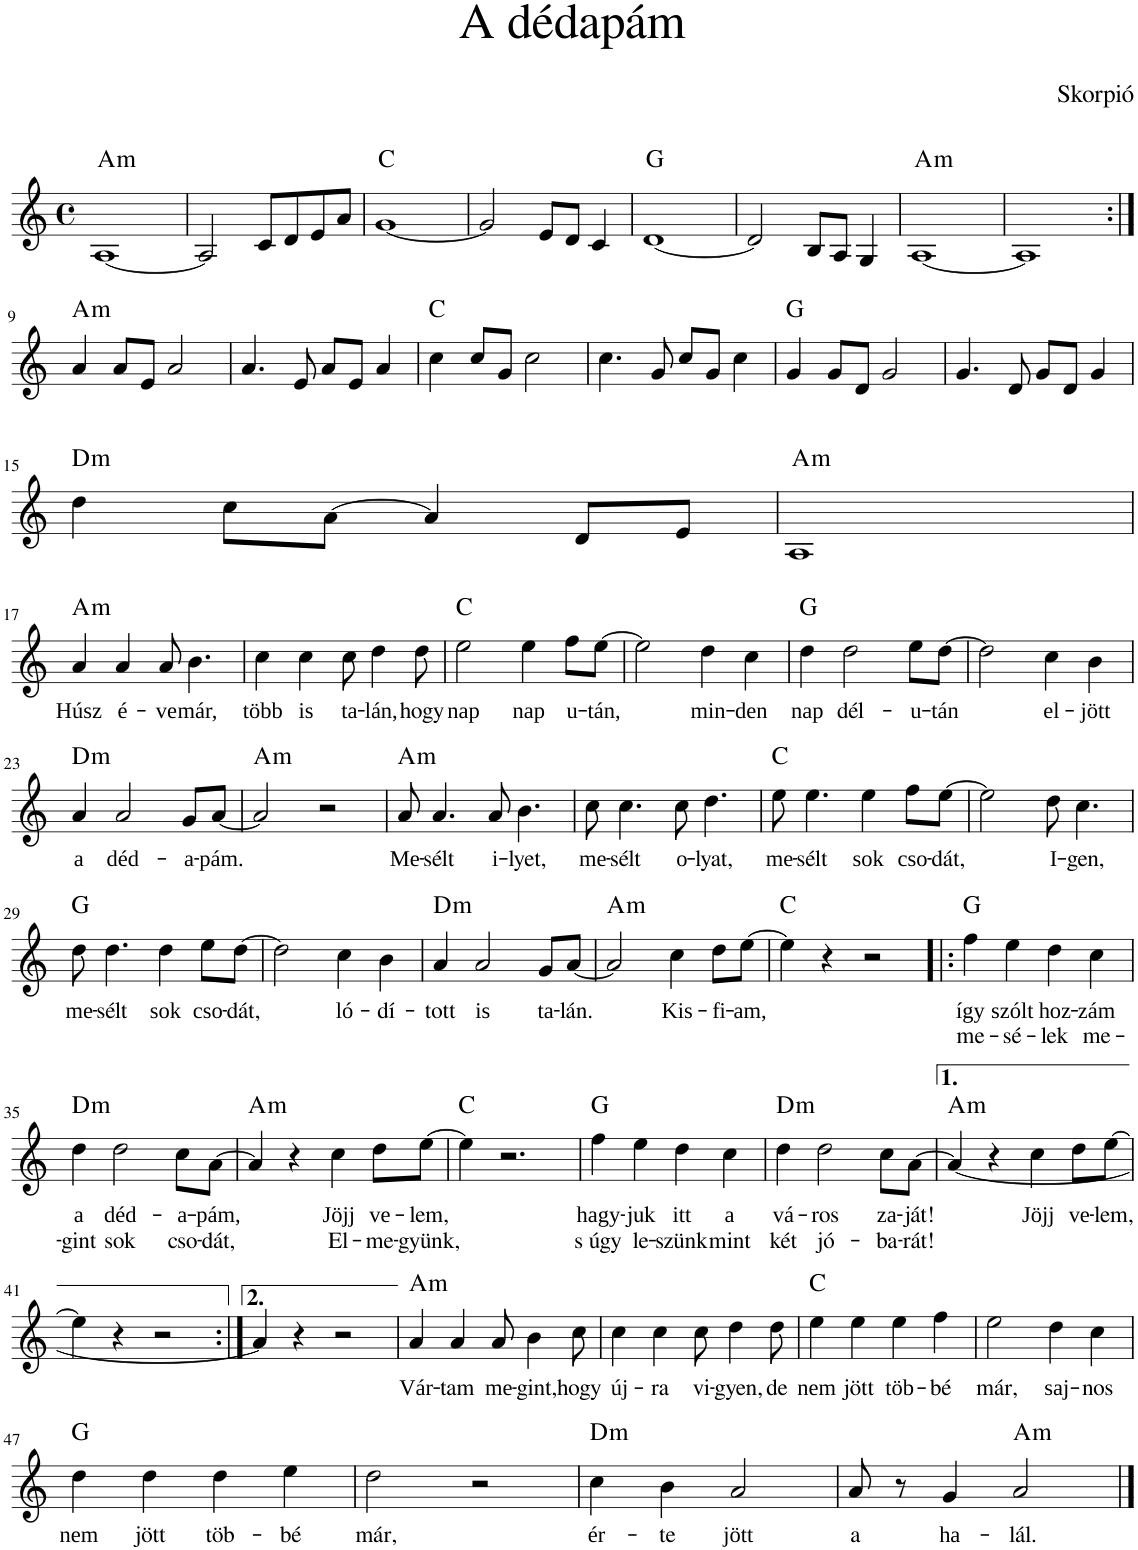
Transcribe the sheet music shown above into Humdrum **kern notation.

**kern	**text	**text	**harte
*part1	*part1	*part1	*part1
*staff1	*staff1	*staff1	*
*I"Piano	*	*	*
*I'Pno	*	*	*
*clefG2	*	*	*
*k[]	*	*	*
*M4/4	*	*	*
*met(c)	*	*	*
=1	=1	=1	=1
!	!	!	!LO:H:kt=m
[1A	.	.	A:min
=2	=2	=2	=2
2A/]	.	.	.
8c/L	.	.	.
8d/	.	.	.
8e/	.	.	.
8a/J	.	.	.
=3	=3	=3	=3
!	!	!	!LO:H:kt=N.C.
[1g	.	.	N
=4	=4	=4	=4
2g/]	.	.	.
8e/L	.	.	.
8d/J	.	.	.
4c/	.	.	.
=5	=5	=5	=5
!	!	!	!LO:H:kt=N.C.
[1d	.	.	N
=6	=6	=6	=6
2d/]	.	.	.
8B/L	.	.	.
8A/J	.	.	.
4G/	.	.	.
=7	=7	=7	=7
!	!	!	!LO:H:kt=m
[1A	.	.	A:min
=8	=8	=8	=8
1A]	.	.	.
!!LO:LB:g=z
=9:|!	=9:|!	=9:|!	=9:|!
!	!	!	!LO:H:kt=m
4a/	.	.	A:min
8a/L	.	.	.
8e/J	.	.	.
2a/	.	.	.
=10	=10	=10	=10
4.a/	.	.	.
8e/	.	.	.
8a/L	.	.	.
8e/J	.	.	.
4a/	.	.	.
=11	=11	=11	=11
!	!	!	!LO:H:kt=N.C.
4cc\	.	.	N
8cc/L	.	.	.
8g/J	.	.	.
2cc\	.	.	.
=12	=12	=12	=12
4.cc\	.	.	.
8g/	.	.	.
8cc/L	.	.	.
8g/J	.	.	.
4cc\	.	.	.
=13	=13	=13	=13
!	!	!	!LO:H:kt=N.C.
4g/	.	.	N
8g/L	.	.	.
8d/J	.	.	.
2g/	.	.	.
=14	=14	=14	=14
4.g/	.	.	.
8d/	.	.	.
8g/L	.	.	.
8d/J	.	.	.
4g/	.	.	.
!!LO:LB:g=z
=15	=15	=15	=15
!	!	!	!LO:H:kt=m
4dd\	.	.	D:min
8cc\L	.	.	.
[8a\J	.	.	.
4a/]	.	.	.
8d/L	.	.	.
8e/J	.	.	.
=16	=16	=16	=16
!	!	!	!LO:H:kt=m
1A	.	.	A:min
!!LO:LB:g=z
=17	=17	=17	=17
!	!LO:LY:b	!	!LO:H:kt=m
4a/	Húsz	.	A:min
!	!LO:LY:b	!	!
4a/	é-	.	.
!	!LO:LY:b	!	!
8a/	-ve	.	.
!	!LO:LY:b	!	!
4.b\	már,	.	.
=18	=18	=18	=18
!	!LO:LY:b	!	!
4cc\	több	.	.
!	!LO:LY:b	!	!
4cc\	is	.	.
!	!LO:LY:b	!	!
8cc\	ta-	.	.
!	!LO:LY:b	!	!
4dd\	-lán,	.	.
!	!LO:LY:b	!	!
8dd\	hogy	.	.
=19	=19	=19	=19
!	!LO:LY:b	!	!LO:H:kt=N.C.
2ee\	nap	.	N
!	!LO:LY:b	!	!
4ee\	nap	.	.
!	!LO:LY:b	!	!
8ff\L	u-	.	.
!	!LO:LY:b	!	!
[8ee\J	-tán,	.	.
=20	=20	=20	=20
2ee\]	.	.	.
!	!LO:LY:b	!	!
4dd\	min-	.	.
!	!LO:LY:b	!	!
4cc\	-den	.	.
=21	=21	=21	=21
!	!LO:LY:b	!	!LO:H:kt=N.C.
4dd\	nap	.	N
!	!LO:LY:b	!	!
2dd\	dél-	.	.
!	!LO:LY:b	!	!
8ee\L	-u-	.	.
!	!LO:LY:b	!	!
[8dd\J	-tán	.	.
=22	=22	=22	=22
2dd\]	.	.	.
!	!LO:LY:b	!	!
4cc\	el-	.	.
!	!LO:LY:b	!	!
4b\	-jött	.	.
!!LO:LB:g=z
=23	=23	=23	=23
!	!LO:LY:b	!	!LO:H:kt=m
4a/	a	.	D:min
!	!LO:LY:b	!	!
2a/	déd-	.	.
!	!LO:LY:b	!	!
8g/L	-a-	.	.
!	!LO:LY:b	!	!
[8a/J	-pám.	.	.
=24	=24	=24	=24
!	!	!	!LO:H:kt=m
2a/]	.	.	A:min
2r	.	.	.
=25	=25	=25	=25
!	!LO:LY:b	!	!LO:H:kt=m
8a/	Me-	.	A:min
!	!LO:LY:b	!	!
4.a/	-sélt	.	.
!	!LO:LY:b	!	!
8a/	i-	.	.
!	!LO:LY:b	!	!
4.b\	-lyet,	.	.
=26	=26	=26	=26
!	!LO:LY:b	!	!
8cc\	me-	.	.
!	!LO:LY:b	!	!
4.cc\	-sélt	.	.
!	!LO:LY:b	!	!
8cc\	o-	.	.
!	!LO:LY:b	!	!
4.dd\	-lyat,	.	.
=27	=27	=27	=27
!	!LO:LY:b	!	!LO:H:kt=N.C.
8ee\	me-	.	N
!	!LO:LY:b	!	!
4.ee\	-sélt	.	.
!	!LO:LY:b	!	!
4ee\	sok	.	.
!	!LO:LY:b	!	!
8ff\L	cso-	.	.
!	!LO:LY:b	!	!
[8ee\J	-dát,	.	.
=28	=28	=28	=28
2ee\]	.	.	.
!	!LO:LY:b	!	!
8dd\	I-	.	.
!	!LO:LY:b	!	!
4.cc\	-gen,	.	.
!!LO:LB:g=z
=29	=29	=29	=29
!	!LO:LY:b	!	!LO:H:kt=N.C.
8dd\	me-	.	N
!	!LO:LY:b	!	!
4.dd\	-sélt	.	.
!	!LO:LY:b	!	!
4dd\	sok	.	.
!	!LO:LY:b	!	!
8ee\L	cso-	.	.
!	!LO:LY:b	!	!
[8dd\J	-dát,	.	.
=30	=30	=30	=30
2dd\]	.	.	.
!	!LO:LY:b	!	!
4cc\	ló-	.	.
!	!LO:LY:b	!	!
4b\	-dí-	.	.
=31	=31	=31	=31
!	!LO:LY:b	!	!LO:H:kt=m
4a/	-tott	.	D:min
!	!LO:LY:b	!	!
2a/	is	.	.
!	!LO:LY:b	!	!
8g/L	ta-	.	.
!	!LO:LY:b	!	!
[8a/J	-lán.	.	.
=32	=32	=32	=32
!	!	!	!LO:H:kt=m
2a/]	.	.	A:min
!	!LO:LY:b	!	!
4cc\	Kis-	.	.
!	!LO:LY:b	!	!
8dd\L	-fi-	.	.
!	!LO:LY:b	!	!
[8ee\J	-am,	.	.
=33	=33	=33	=33
!	!	!	!LO:H:kt=N.C.
4ee\]	.	.	N
4r	.	.	.
2r	.	.	.
=34!|:	=34!|:	=34!|:	=34!|:
!	!LO:LY:b	!LO:LY:b	!LO:H:kt=N.C.
4ff\	így	me-	N
!	!LO:LY:b	!LO:LY:b	!
4ee\	szólt	-sé-	.
!	!LO:LY:b	!LO:LY:b	!
4dd\	hoz-	-lek	.
!	!LO:LY:b	!LO:LY:b	!
4cc\	-zám	me-	.
!!LO:LB:g=z
=35	=35	=35	=35
!	!LO:LY:b	!LO:LY:b	!LO:H:kt=m
4dd\	a	-gint	D:min
!	!LO:LY:b	!LO:LY:b	!
2dd\	déd-	sok	.
!	!LO:LY:b	!LO:LY:b	!
8cc\L	-a-	cso-	.
!	!LO:LY:b	!LO:LY:b	!
[8a\J	-pám,	-dát,	.
=36	=36	=36	=36
!	!	!	!LO:H:kt=m
4a/]	.	.	A:min
4r	.	.	.
!	!LO:LY:b	!LO:LY:b	!
4cc\	Jöjj	El-	.
!	!LO:LY:b	!LO:LY:b	!
8dd\L	ve-	-me-	.
!	!LO:LY:b	!LO:LY:b	!
[8ee\J	-lem,	-gyünk,	.
=37	=37	=37	=37
!	!	!	!LO:H:kt=N.C.
4ee\]	.	.	N
2.r	.	.	.
=38	=38	=38	=38
!	!LO:LY:b	!LO:LY:b	!LO:H:kt=N.C.
4ff\	hagy-	s úgy	N
!	!LO:LY:b	!LO:LY:b	!
4ee\	-juk	le-	.
!	!LO:LY:b	!LO:LY:b	!
4dd\	itt	-szünk	.
!	!LO:LY:b	!LO:LY:b	!
4cc\	a	mint	.
=39	=39	=39	=39
!	!LO:LY:b	!LO:LY:b	!LO:H:kt=m
4dd\	vá-	két	D:min
!	!LO:LY:b	!LO:LY:b	!
2dd\	-ros	jó-	.
!	!LO:LY:b	!LO:LY:b	!
8cc\L	za-	-ba-	.
!	!LO:LY:b	!LO:LY:b	!
[8a\J	-ját!	-rát!	.
=40	=40	=40	=40
!	!	!	!LO:H:kt=m
4a/_	.	.	A:min
4r	.	.	.
!	!LO:LY:b	!	!
4cc\	Jöjj	.	.
!	!LO:LY:b	!	!
8dd\L	ve-	.	.
!	!LO:LY:b	!	!
[8ee\J	-lem,	.	.
!!LO:LB:g=z
=41	=41	=41	=41
4ee\]	.	.	.
4r	.	.	.
2r	.	.	.
=42:|!	=42:|!	=42:|!	=42:|!
4a/]	.	.	.
4r	.	.	.
2r	.	.	.
=43	=43	=43	=43
!	!LO:LY:b	!	!LO:H:kt=m
4a/	Vár-	.	A:min
!	!LO:LY:b	!	!
4a/	-tam	.	.
!	!LO:LY:b	!	!
8a/	me-	.	.
!	!LO:LY:b	!	!
4b\	-gint,	.	.
!	!LO:LY:b	!	!
8cc\	hogy	.	.
=44	=44	=44	=44
!	!LO:LY:b	!	!
4cc\	új-	.	.
!	!LO:LY:b	!	!
4cc\	-ra	.	.
!	!LO:LY:b	!	!
8cc\	vi-	.	.
!	!LO:LY:b	!	!
4dd\	-gyen,	.	.
!	!LO:LY:b	!	!
8dd\	de	.	.
=45	=45	=45	=45
!	!LO:LY:b	!	!LO:H:kt=N.C.
4ee\	nem	.	N
!	!LO:LY:b	!	!
4ee\	jött	.	.
!	!LO:LY:b	!	!
4ee\	töb-	.	.
!	!LO:LY:b	!	!
4ff\	-bé	.	.
=46	=46	=46	=46
!	!LO:LY:b	!	!
2ee\	már,	.	.
!	!LO:LY:b	!	!
4dd\	saj-	.	.
!	!LO:LY:b	!	!
4cc\	-nos	.	.
!!LO:LB:g=z
=47	=47	=47	=47
!	!LO:LY:b	!	!LO:H:kt=N.C.
4dd\	nem	.	N
!	!LO:LY:b	!	!
4dd\	jött	.	.
!	!LO:LY:b	!	!
4dd\	töb-	.	.
!	!LO:LY:b	!	!
4ee\	-bé	.	.
=48	=48	=48	=48
!	!LO:LY:b	!	!
2dd\	már,	.	.
2r	.	.	.
=49	=49	=49	=49
!	!LO:LY:b	!	!LO:H:kt=m
4cc\	ér-	.	D:min
!	!LO:LY:b	!	!
4b\	-te	.	.
!	!LO:LY:b	!	!
2a/	jött	.	.
=50	=50	=50	=50
!	!LO:LY:b	!	!
8a/	a	.	.
8r	.	.	.
!	!LO:LY:b	!	!
4g/	ha-	.	.
!	!LO:LY:b	!	!LO:H:kt=m
2a/	-lál.	.	A:min
==	==	==	==
*-	*-	*-	*-
